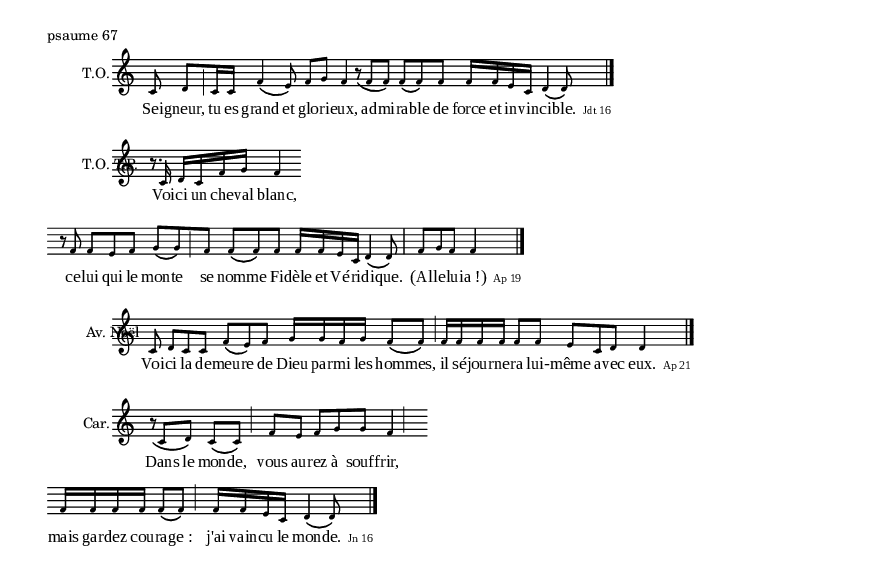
\version "2.10.0"
\include "definitions.ly"

\markup { psaume 67}
\relative c' { 
	\new Staff {
		\cadenzaOn
		\set Staff.instrumentName = \markup{ \center-align { T.O. } }
		
		c8 d[ \cesuretresbasse c16 c] \times 2/3 { f4\( e8\) } f[ g] f4 \times 2/3 { r8_\( f[ f\)] } \times 2/3 { f[\( f\) f] } f16[ f e c] \times 2/3 { d4\( d8\) }
		
		
		
		\endBar
	}

	\addlyrics {
		
		Sei -- gneur, tu es grand et glo -- ri -- eux, ad -- mi -- ra -- ble de force et in -- vin -- ci -- ble.
		\markup { \citation #"Jdt 16" } }
	
	
}

\relative c' { 
	\new Staff {
		\cadenzaOn
		
		\set Staff.instrumentName = \markup{ \center-align { T.O. T.P.} }
		r8. c16 d[ c f g] f4 
		\pespace\indentLine
		r8 f \times 2/3 { f[ e  f] } \times 2/3 { g[\( g\)\cesurebasse\pespace f] } 
		\times 2/3 { f[\( f\) f] }
		f16[ f e c] \times 2/3 { d4\( d8\) }
		\barre \pespace\times 2/3 {f8[ g f]} f4
		
		
		
		\endBar
	}

	\addlyrics {
		
		Voi -- ci un che -- val blanc, ce -- lui qui le mon -- te se nom -- me Fi -- dèle et Vé -- ri -- di -- que. "(Al" -- le -- lu -- "ia !)"
		\markup { \citation #"Ap 19" } }
	
	
}

\relative c' { 
	\new Staff {
		\cadenzaOn
		
		\set Staff.instrumentName = \markup{ \center-align { Av. Noël } }
		
		c8 \times 2/3 { d[ c  c] } \times 2/3 { f[\( e\) f] } g16[ g f g] f8[\( f\)] \cesure f16[ f f f] f8[ f] \times 2/3 { e[ c d] } d4
		
		
		
		\endBar
	}

	\addlyrics {
		
		Voi -- ci la de -- meu -- re de Dieu par -- mi les hom -- mes, il sé -- jour -- ne -- ra lui- -- même a -- vec eux.
		\markup { \citation #"Ap 21" } }
	
	
}

\relative c' { 
	\new Staff {
		\cadenzaOn
		
		\set Staff.instrumentName = \markup{ \center-align { Car.} }
		\times 2/3 { r8_\( c[  d\)] } c[\( c\)]
		\cesure \pespace f[ e] \times 2/3 { f[ g g] } f4 			\cesure \pespace \indentLine
		 f16[ f f f] f8[\( f\)]
		\cesure \pespace f16[ f e c] \times 2/3 { d4\( d8\) }
		
		
		
		\endBar
	}

	\addlyrics {
		
		Dans le mon -- de, vous au -- rez à  souff -- rir, mais gar -- dez cou -- ra -- "ge :" j'ai vain -- cu le mon -- de.
		\markup { \citation #"Jn 16" } }
	
	
}

 



